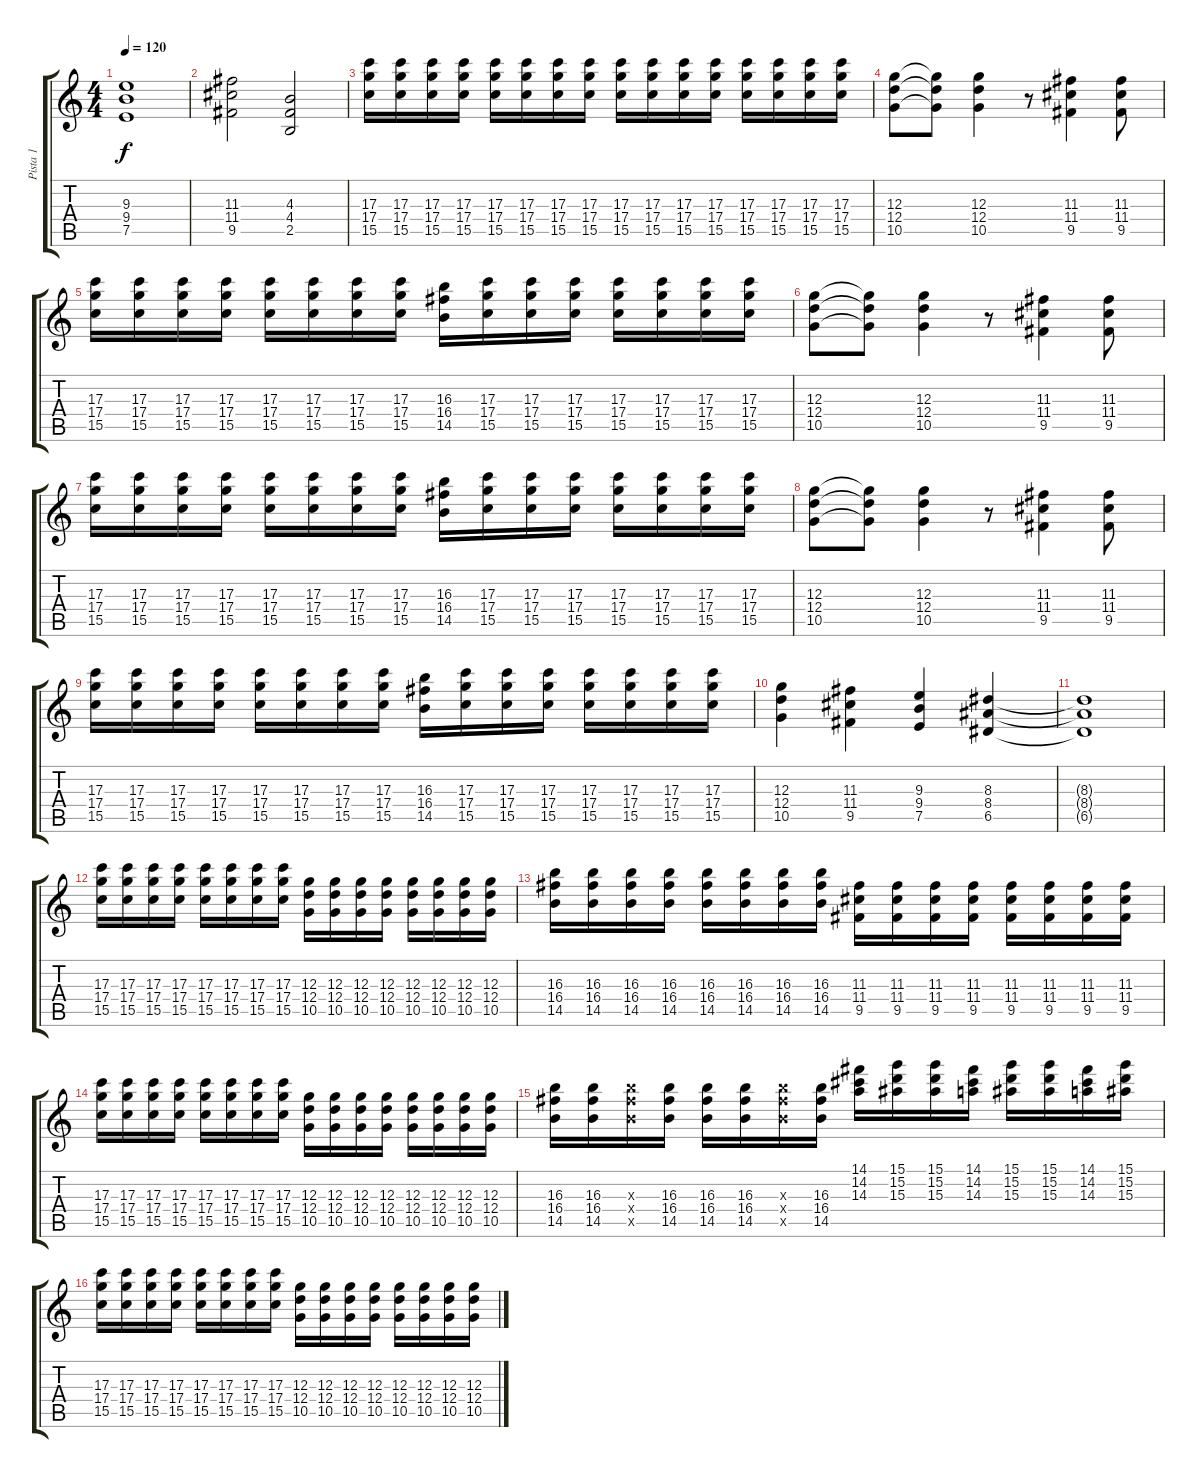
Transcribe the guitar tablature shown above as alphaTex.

\track ("Pista 1" "Pista 1") {instrument overdrivenguitar}
\staff {score tabs}
\tuning (E4 B3 G3 D3 A2 E2) {hide}
\ts (4 4)
\tempo 120
\clef g2
\ks c
(9.3 9.4 7.5).1{dy f} |
(11.3 11.4 9.5).2 (4.3 4.4 2.5).2 |
(17.3 17.4 15.5).16 (17.3 17.4 15.5).16 (17.3 17.4 15.5).16 (17.3 17.4 15.5).16 (17.3 17.4 15.5).16 (17.3 17.4 15.5).16 (17.3 17.4 15.5).16 (17.3 17.4 15.5).16 (17.3 17.4 15.5).16 (17.3 17.4 15.5).16 (17.3 17.4 15.5).16 (17.3 17.4 15.5).16 (17.3 17.4 15.5).16 (17.3 17.4 15.5).16 (17.3 17.4 15.5).16 (17.3 17.4 15.5).16 |
(12.3 12.4 10.5).8 (12.3{t} 12.4{t} 10.5{t}).8 (12.3 12.4 10.5).4 r.8 (11.3 11.4 9.5).4 (11.3 11.4 9.5).8 |
(17.3 17.4 15.5).16 (17.3 17.4 15.5).16 (17.3 17.4 15.5).16 (17.3 17.4 15.5).16 (17.3 17.4 15.5).16 (17.3 17.4 15.5).16 (17.3 17.4 15.5).16 (17.3 17.4 15.5).16 (16.3 16.4 14.5).16 (17.3 17.4 15.5).16 (17.3 17.4 15.5).16 (17.3 17.4 15.5).16 (17.3 17.4 15.5).16 (17.3 17.4 15.5).16 (17.3 17.4 15.5).16 (17.3 17.4 15.5).16 |
(12.3 12.4 10.5).8 (12.3{t} 12.4{t} 10.5{t}).8 (12.3 12.4 10.5).4 r.8 (11.3 11.4 9.5).4 (11.3 11.4 9.5).8 |
(17.3 17.4 15.5).16 (17.3 17.4 15.5).16 (17.3 17.4 15.5).16 (17.3 17.4 15.5).16 (17.3 17.4 15.5).16 (17.3 17.4 15.5).16 (17.3 17.4 15.5).16 (17.3 17.4 15.5).16 (16.3 16.4 14.5).16 (17.3 17.4 15.5).16 (17.3 17.4 15.5).16 (17.3 17.4 15.5).16 (17.3 17.4 15.5).16 (17.3 17.4 15.5).16 (17.3 17.4 15.5).16 (17.3 17.4 15.5).16 |
(12.3 12.4 10.5).8 (12.3{t} 12.4{t} 10.5{t}).8 (12.3 12.4 10.5).4 r.8 (11.3 11.4 9.5).4 (11.3 11.4 9.5).8 |
(17.3 17.4 15.5).16 (17.3 17.4 15.5).16 (17.3 17.4 15.5).16 (17.3 17.4 15.5).16 (17.3 17.4 15.5).16 (17.3 17.4 15.5).16 (17.3 17.4 15.5).16 (17.3 17.4 15.5).16 (16.3 16.4 14.5).16 (17.3 17.4 15.5).16 (17.3 17.4 15.5).16 (17.3 17.4 15.5).16 (17.3 17.4 15.5).16 (17.3 17.4 15.5).16 (17.3 17.4 15.5).16 (17.3 17.4 15.5).16 |
(12.3 12.4 10.5).4 (11.3 11.4 9.5).4 (9.3 9.4 7.5).4 (8.3 8.4 6.5).4 |
(8.3{t} 8.4{t} 6.5{t}).1 |
(17.3 17.4 15.5).16 (17.3 17.4 15.5).16 (17.3 17.4 15.5).16 (17.3 17.4 15.5).16 (17.3 17.4 15.5).16 (17.3 17.4 15.5).16 (17.3 17.4 15.5).16 (17.3 17.4 15.5).16 (12.3 12.4 10.5).16 (12.3 12.4 10.5).16 (12.3 12.4 10.5).16 (12.3 12.4 10.5).16 (12.3 12.4 10.5).16 (12.3 12.4 10.5).16 (12.3 12.4 10.5).16 (12.3 12.4 10.5).16 |
(16.3 16.4 14.5).16 (16.3 16.4 14.5).16 (16.3 16.4 14.5).16 (16.3 16.4 14.5).16 (16.3 16.4 14.5).16 (16.3 16.4 14.5).16 (16.3 16.4 14.5).16 (16.3 16.4 14.5).16 (11.3 11.4 9.5).16 (11.3 11.4 9.5).16 (11.3 11.4 9.5).16 (11.3 11.4 9.5).16 (11.3 11.4 9.5).16 (11.3 11.4 9.5).16 (11.3 11.4 9.5).16 (11.3 11.4 9.5).16 |
(17.3 17.4 15.5).16 (17.3 17.4 15.5).16 (17.3 17.4 15.5).16 (17.3 17.4 15.5).16 (17.3 17.4 15.5).16 (17.3 17.4 15.5).16 (17.3 17.4 15.5).16 (17.3 17.4 15.5).16 (12.3 12.4 10.5).16 (12.3 12.4 10.5).16 (12.3 12.4 10.5).16 (12.3 12.4 10.5).16 (12.3 12.4 10.5).16 (12.3 12.4 10.5).16 (12.3 12.4 10.5).16 (12.3 12.4 10.5).16 |
(16.3 16.4 14.5).16 (16.3 16.4 14.5).16 (16.3{x} 16.4{x} 14.5{x}).16 (16.3 16.4 14.5).16 (16.3 16.4 14.5).16 (16.3 16.4 14.5).16 (16.3{x} 16.4{x} 14.5{x}).16 (16.3 16.4 14.5).16 (14.1 14.2 14.3).16 (15.1 15.2 15.3).16 (15.1 15.2 15.3).16 (14.1 14.2 14.3).16 (15.1 15.2 15.3).16 (15.1 15.2 15.3).16 (14.1 14.2 14.3).16 (15.1 15.2 15.3).16 |
(17.3 17.4 15.5).16 (17.3 17.4 15.5).16 (17.3 17.4 15.5).16 (17.3 17.4 15.5).16 (17.3 17.4 15.5).16 (17.3 17.4 15.5).16 (17.3 17.4 15.5).16 (17.3 17.4 15.5).16 (12.3 12.4 10.5).16 (12.3 12.4 10.5).16 (12.3 12.4 10.5).16 (12.3 12.4 10.5).16 (12.3 12.4 10.5).16 (12.3 12.4 10.5).16 (12.3 12.4 10.5).16 (12.3 12.4 10.5).16
